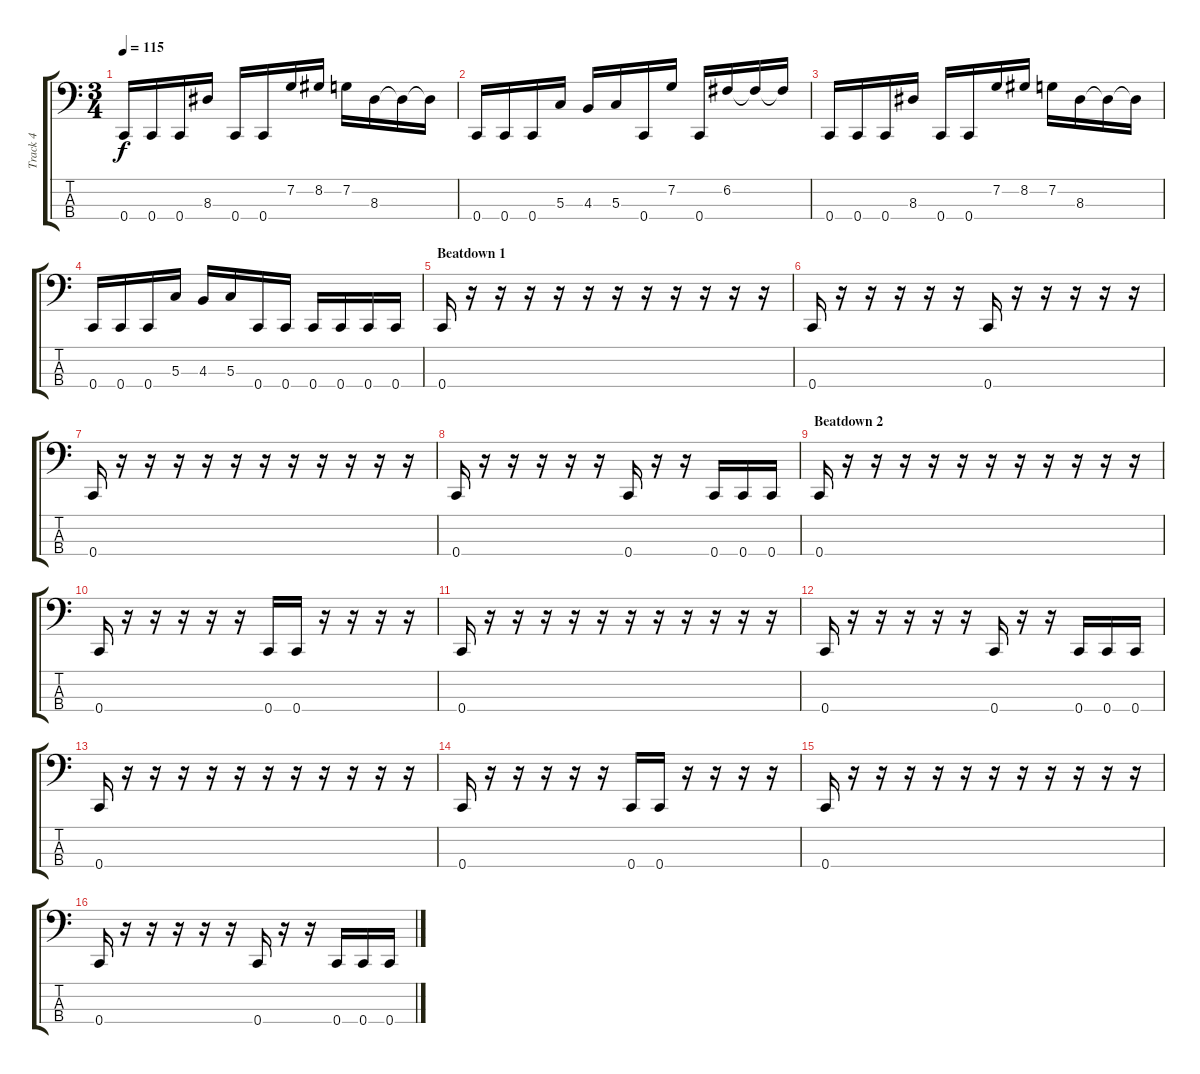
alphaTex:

\track ("Track 4" "Track 4") {instrument electricbassfinger}
\staff {score tabs}
\tuning (F2 C2 G1 C1) {hide}
\ts (3 4)
\tempo 115
\clef f4
\ks c
0.4.16{dy f} 0.4.16 0.4.16 8.3.16 0.4.16 0.4.16 7.2.16 8.2.16 7.2.16 8.3.16 8.3{t}.16 8.3{t}.16 |
0.4.16 0.4.16 0.4.16 5.3.16 4.3.16 5.3.16 0.4.16 7.2.16 0.4.16 6.2.16 6.2{t}.16 6.2{t}.16 |
0.4.16 0.4.16 0.4.16 8.3.16 0.4.16 0.4.16 7.2.16 8.2.16 7.2.16 8.3.16 8.3{t}.16 8.3{t}.16 |
0.4.16 0.4.16 0.4.16 5.3.16 4.3.16 5.3.16 0.4.16 0.4.16 0.4.16 0.4.16 0.4.16 0.4.16 |
\section ("" "Beatdown 1")
0.4.16 r.16 r.16 r.16 r.16 r.16 r.16 r.16 r.16 r.16 r.16 r.16 |
0.4.16 r.16 r.16 r.16 r.16 r.16 0.4.16 r.16 r.16 r.16 r.16 r.16 |
0.4.16 r.16 r.16 r.16 r.16 r.16 r.16 r.16 r.16 r.16 r.16 r.16 |
0.4.16 r.16 r.16 r.16 r.16 r.16 0.4.16 r.16 r.16 0.4.16 0.4.16 0.4.16 |
\section ("" "Beatdown 2")
0.4.16 r.16 r.16 r.16 r.16 r.16 r.16 r.16 r.16 r.16 r.16 r.16 |
0.4.16 r.16 r.16 r.16 r.16 r.16 0.4.16 0.4.16 r.16 r.16 r.16 r.16 |
0.4.16 r.16 r.16 r.16 r.16 r.16 r.16 r.16 r.16 r.16 r.16 r.16 |
0.4.16 r.16 r.16 r.16 r.16 r.16 0.4.16 r.16 r.16 0.4.16 0.4.16 0.4.16 |
0.4.16 r.16 r.16 r.16 r.16 r.16 r.16 r.16 r.16 r.16 r.16 r.16 |
0.4.16 r.16 r.16 r.16 r.16 r.16 0.4.16 0.4.16 r.16 r.16 r.16 r.16 |
0.4.16 r.16 r.16 r.16 r.16 r.16 r.16 r.16 r.16 r.16 r.16 r.16 |
0.4.16 r.16 r.16 r.16 r.16 r.16 0.4.16 r.16 r.16 0.4.16 0.4.16 0.4.16
